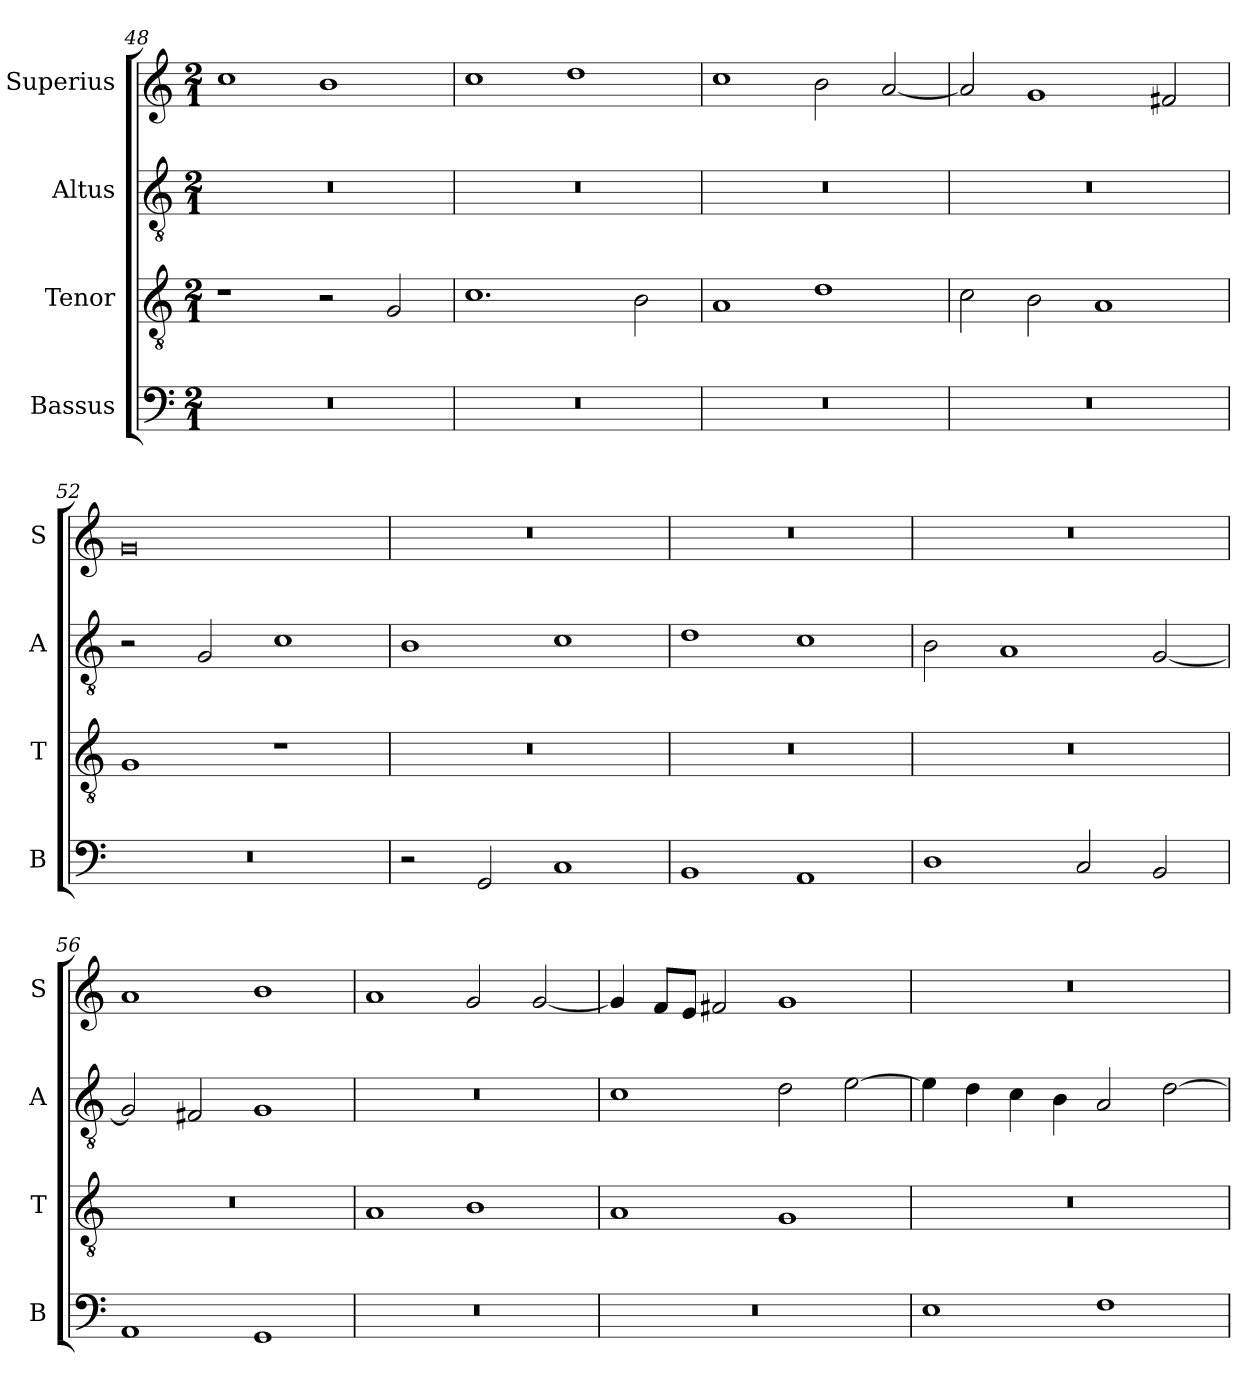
**kern	**kern	**kern	**kern
*part4	*part3	*part2	*part1
*staff4	*staff3	*staff2	*staff1
*I"Bassus	*I"Tenor	*I"Altus	*I"Superius
*I'B	*I'T	*I'A	*I'S
*clefF4	*clefGv2	*clefGv2	*clefG2
*k[]	*k[]	*k[]	*k[]
*C:	*C:	*C:	*C:
*M2/1	*M2/1	*M2/1	*M2/1
=48	=48	=48	=48
0r	1r	0r	1cc
.	2r	.	1b
.	2G	.	.
=49	=49	=49	=49
0r	1.c	0r	1cc
.	.	.	1dd
.	2B	.	.
=50	=50	=50	=50
0r	1A	0r	1cc
.	1d	.	2b
.	.	.	[2a
=51	=51	=51	=51
0r	2c	0r	2a]
.	2B	.	1g
.	1A	.	.
.	.	.	2f#X
=52	=52	=52	=52
0r	1G	2r	0g
.	.	2G	.
.	1r	1c	.
=53	=53	=53	=53
2r	0r	1B	0r
2GG	.	.	.
1C	.	1c	.
=54	=54	=54	=54
1BB	0r	1d	0r
1AA	.	1c	.
=55	=55	=55	=55
1D	0r	2B	0r
.	.	1A	.
2C	.	.	.
2BB	.	[2G	.
=56	=56	=56	=56
1AA	0r	2G]	1a
.	.	2F#X	.
1GG	.	1G	1b
=57	=57	=57	=57
0r	1A	0r	1a
.	1B	.	2g
.	.	.	[2g
=58	=58	=58	=58
0r	1A	1c	4g]
.	.	.	8fL
.	.	.	8eJ
.	.	.	2f#X
.	1G	2d	1g
.	.	[2e	.
=59	=59	=59	=59
1E	0r	4e]	0r
.	.	4d	.
.	.	4c	.
.	.	4B	.
1F	.	2A	.
.	.	[2d	.
=	=	=	=
*-	*-	*-	*-
